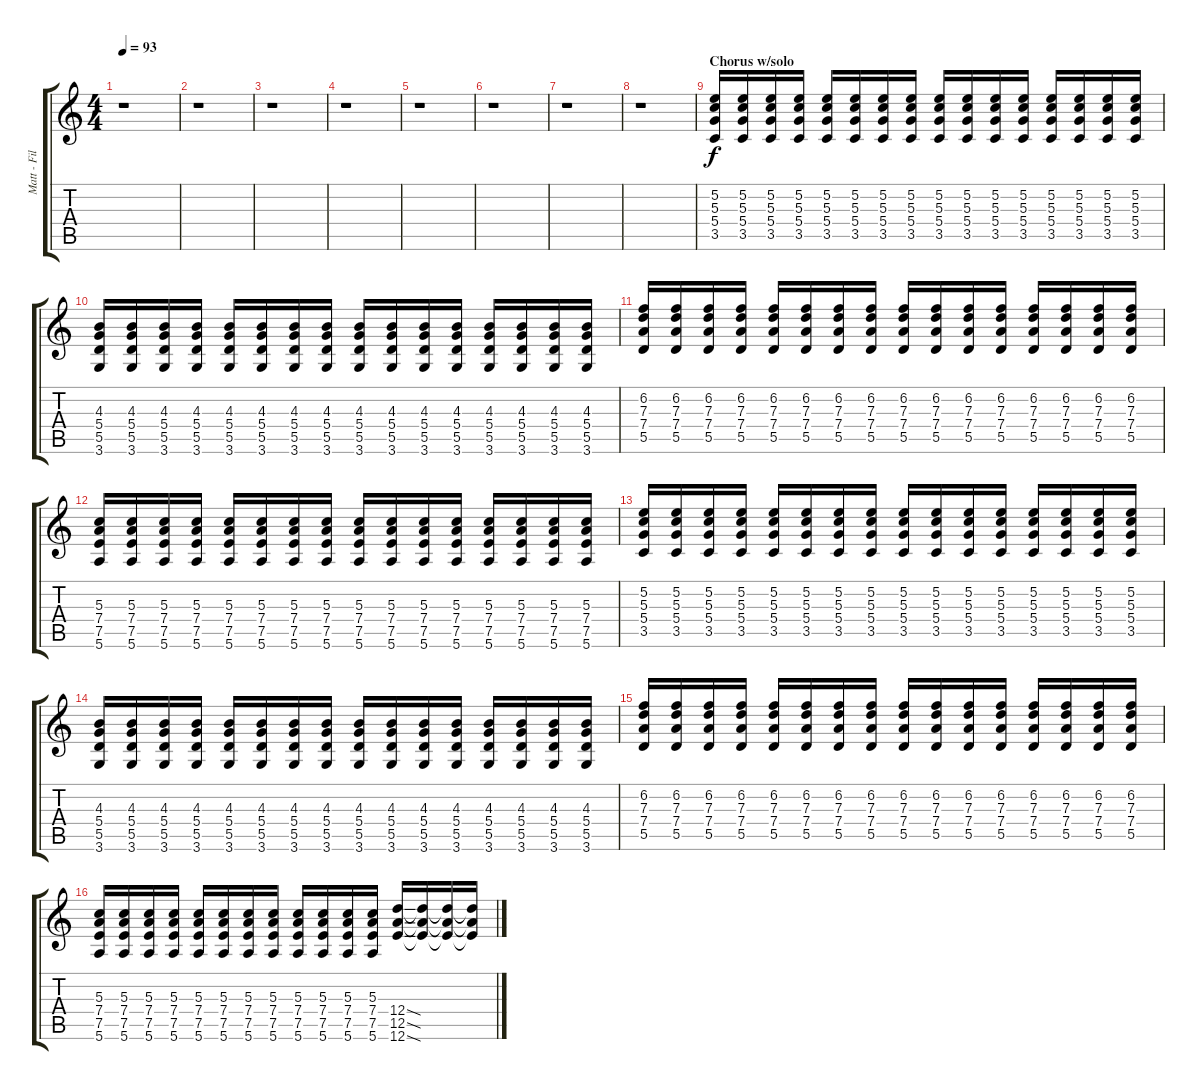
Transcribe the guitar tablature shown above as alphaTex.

\track ("Matt - Fills" "Matt - Fil") {instrument distortionguitar}
\staff {score tabs}
\tuning (E4 B3 G3 D3 A2 E2) {hide}
\ts (4 4)
\tempo 93
\clef g2
\ks c
r.1{dy f} |
r.1 |
r.1 |
r.1 |
r.1 |
r.1 |
r.1 |
r.1 |
\section ("" "Chorus w/solo")
(5.2 5.3 5.4 3.5).16 (5.2 5.3 5.4 3.5).16 (5.2 5.3 5.4 3.5).16 (5.2 5.3 5.4 3.5).16 (5.2 5.3 5.4 3.5).16 (5.2 5.3 5.4 3.5).16 (5.2 5.3 5.4 3.5).16 (5.2 5.3 5.4 3.5).16 (5.2 5.3 5.4 3.5).16 (5.2 5.3 5.4 3.5).16 (5.2 5.3 5.4 3.5).16 (5.2 5.3 5.4 3.5).16 (5.2 5.3 5.4 3.5).16 (5.2 5.3 5.4 3.5).16 (5.2 5.3 5.4 3.5).16 (5.2 5.3 5.4 3.5).16 |
(4.3 5.4 5.5 3.6).16 (4.3 5.4 5.5 3.6).16 (4.3 5.4 5.5 3.6).16 (4.3 5.4 5.5 3.6).16 (4.3 5.4 5.5 3.6).16 (4.3 5.4 5.5 3.6).16 (4.3 5.4 5.5 3.6).16 (4.3 5.4 5.5 3.6).16 (4.3 5.4 5.5 3.6).16 (4.3 5.4 5.5 3.6).16 (4.3 5.4 5.5 3.6).16 (4.3 5.4 5.5 3.6).16 (4.3 5.4 5.5 3.6).16 (4.3 5.4 5.5 3.6).16 (4.3 5.4 5.5 3.6).16 (4.3 5.4 5.5 3.6).16 |
(6.2 7.3 7.4 5.5).16 (6.2 7.3 7.4 5.5).16 (6.2 7.3 7.4 5.5).16 (6.2 7.3 7.4 5.5).16 (6.2 7.3 7.4 5.5).16 (6.2 7.3 7.4 5.5).16 (6.2 7.3 7.4 5.5).16 (6.2 7.3 7.4 5.5).16 (6.2 7.3 7.4 5.5).16 (6.2 7.3 7.4 5.5).16 (6.2 7.3 7.4 5.5).16 (6.2 7.3 7.4 5.5).16 (6.2 7.3 7.4 5.5).16 (6.2 7.3 7.4 5.5).16 (6.2 7.3 7.4 5.5).16 (6.2 7.3 7.4 5.5).16 |
(5.3 7.4 7.5 5.6).16 (5.3 7.4 7.5 5.6).16 (5.3 7.4 7.5 5.6).16 (5.3 7.4 7.5 5.6).16 (5.3 7.4 7.5 5.6).16 (5.3 7.4 7.5 5.6).16 (5.3 7.4 7.5 5.6).16 (5.3 7.4 7.5 5.6).16 (5.3 7.4 7.5 5.6).16 (5.3 7.4 7.5 5.6).16 (5.3 7.4 7.5 5.6).16 (5.3 7.4 7.5 5.6).16 (5.3 7.4 7.5 5.6).16 (5.3 7.4 7.5 5.6).16 (5.3 7.4 7.5 5.6).16 (5.3 7.4 7.5 5.6).16 |
(5.2 5.3 5.4 3.5).16 (5.2 5.3 5.4 3.5).16 (5.2 5.3 5.4 3.5).16 (5.2 5.3 5.4 3.5).16 (5.2 5.3 5.4 3.5).16 (5.2 5.3 5.4 3.5).16 (5.2 5.3 5.4 3.5).16 (5.2 5.3 5.4 3.5).16 (5.2 5.3 5.4 3.5).16 (5.2 5.3 5.4 3.5).16 (5.2 5.3 5.4 3.5).16 (5.2 5.3 5.4 3.5).16 (5.2 5.3 5.4 3.5).16 (5.2 5.3 5.4 3.5).16 (5.2 5.3 5.4 3.5).16 (5.2 5.3 5.4 3.5).16 |
(4.3 5.4 5.5 3.6).16 (4.3 5.4 5.5 3.6).16 (4.3 5.4 5.5 3.6).16 (4.3 5.4 5.5 3.6).16 (4.3 5.4 5.5 3.6).16 (4.3 5.4 5.5 3.6).16 (4.3 5.4 5.5 3.6).16 (4.3 5.4 5.5 3.6).16 (4.3 5.4 5.5 3.6).16 (4.3 5.4 5.5 3.6).16 (4.3 5.4 5.5 3.6).16 (4.3 5.4 5.5 3.6).16 (4.3 5.4 5.5 3.6).16 (4.3 5.4 5.5 3.6).16 (4.3 5.4 5.5 3.6).16 (4.3 5.4 5.5 3.6).16 |
(6.2 7.3 7.4 5.5).16 (6.2 7.3 7.4 5.5).16 (6.2 7.3 7.4 5.5).16 (6.2 7.3 7.4 5.5).16 (6.2 7.3 7.4 5.5).16 (6.2 7.3 7.4 5.5).16 (6.2 7.3 7.4 5.5).16 (6.2 7.3 7.4 5.5).16 (6.2 7.3 7.4 5.5).16 (6.2 7.3 7.4 5.5).16 (6.2 7.3 7.4 5.5).16 (6.2 7.3 7.4 5.5).16 (6.2 7.3 7.4 5.5).16 (6.2 7.3 7.4 5.5).16 (6.2 7.3 7.4 5.5).16 (6.2 7.3 7.4 5.5).16 |
(5.3 7.4 7.5 5.6).16 (5.3 7.4 7.5 5.6).16 (5.3 7.4 7.5 5.6).16 (5.3 7.4 7.5 5.6).16 (5.3 7.4 7.5 5.6).16 (5.3 7.4 7.5 5.6).16 (5.3 7.4 7.5 5.6).16 (5.3 7.4 7.5 5.6).16 (5.3 7.4 7.5 5.6).16 (5.3 7.4 7.5 5.6).16 (5.3 7.4 7.5 5.6).16 (5.3 7.4 7.5 5.6).16 (12.4{ss} 12.5{ss} 12.6{ss}).16 (12.4{t} 12.5{t} 12.6{t}).16 (12.4{t} 12.5{t} 12.6{t}).16 (12.4{t} 12.5{t} 12.6{t}).16
